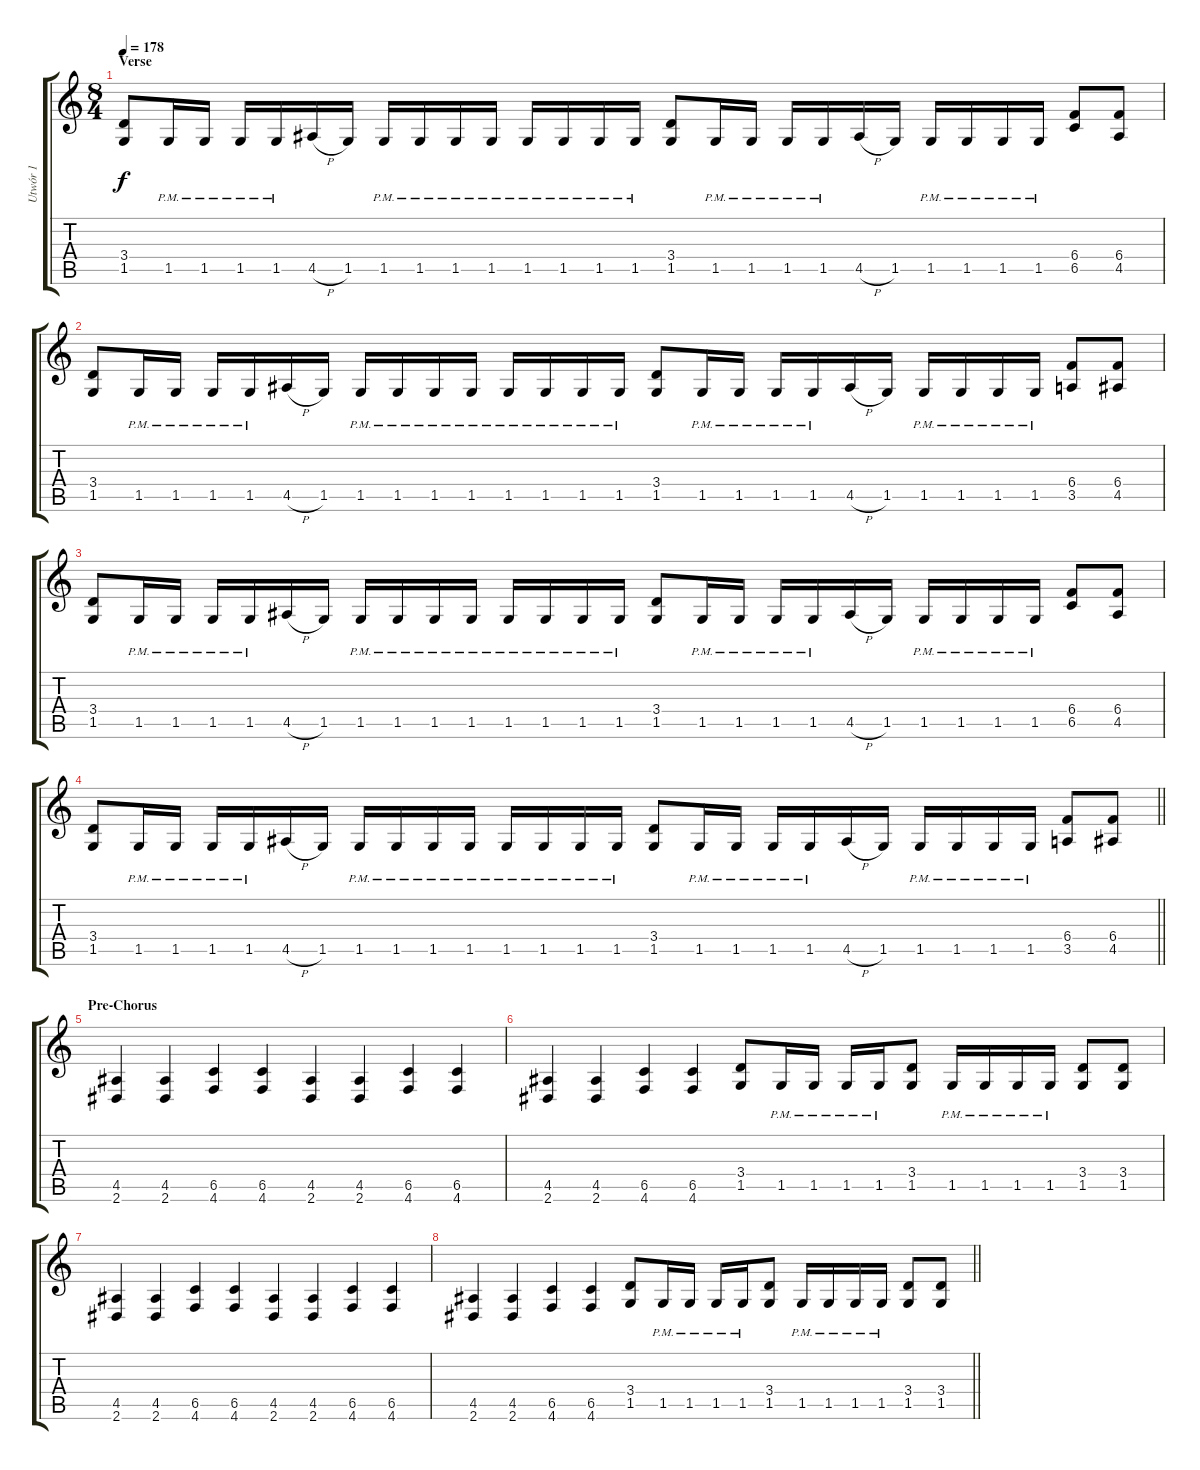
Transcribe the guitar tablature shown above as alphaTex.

\track ("Utwór 1" "Utwór 1") {instrument distortionguitar}
\staff {score tabs}
\tuning (Db4 Ab3 E3 B2 Gb2 Db2) {hide}
\ts (8 4)
\section ("" "Verse")
\tempo 178
\clef g2
\ks c
(3.4 1.5).8{dy f} 1.5{pm}.16 1.5{pm}.16 1.5{pm}.16 1.5{pm}.16 4.5{h}.16 1.5.16 1.5{pm}.16 1.5{pm}.16 1.5{pm}.16 1.5{pm}.16 1.5{pm}.16 1.5{pm}.16 1.5{pm}.16 1.5{pm}.16 (3.4 1.5).8 1.5{pm}.16 1.5{pm}.16 1.5{pm}.16 1.5{pm}.16 4.5{h}.16 1.5.16 1.5{pm}.16 1.5{pm}.16 1.5{pm}.16 1.5{pm}.16 (6.4 6.5).8 (6.4 4.5).8 |
(3.4 1.5).8 1.5{pm}.16 1.5{pm}.16 1.5{pm}.16 1.5{pm}.16 4.5{h}.16 1.5.16 1.5{pm}.16 1.5{pm}.16 1.5{pm}.16 1.5{pm}.16 1.5{pm}.16 1.5{pm}.16 1.5{pm}.16 1.5{pm}.16 (3.4 1.5).8 1.5{pm}.16 1.5{pm}.16 1.5{pm}.16 1.5{pm}.16 4.5{h}.16 1.5.16 1.5{pm}.16 1.5{pm}.16 1.5{pm}.16 1.5{pm}.16 (6.4 3.5).8 (6.4 4.5).8 |
(3.4 1.5).8 1.5{pm}.16 1.5{pm}.16 1.5{pm}.16 1.5{pm}.16 4.5{h}.16 1.5.16 1.5{pm}.16 1.5{pm}.16 1.5{pm}.16 1.5{pm}.16 1.5{pm}.16 1.5{pm}.16 1.5{pm}.16 1.5{pm}.16 (3.4 1.5).8 1.5{pm}.16 1.5{pm}.16 1.5{pm}.16 1.5{pm}.16 4.5{h}.16 1.5.16 1.5{pm}.16 1.5{pm}.16 1.5{pm}.16 1.5{pm}.16 (6.4 6.5).8 (6.4 4.5).8 |
\barLineRight lightlight
(3.4 1.5).8 1.5{pm}.16 1.5{pm}.16 1.5{pm}.16 1.5{pm}.16 4.5{h}.16 1.5.16 1.5{pm}.16 1.5{pm}.16 1.5{pm}.16 1.5{pm}.16 1.5{pm}.16 1.5{pm}.16 1.5{pm}.16 1.5{pm}.16 (3.4 1.5).8 1.5{pm}.16 1.5{pm}.16 1.5{pm}.16 1.5{pm}.16 4.5{h}.16 1.5.16 1.5{pm}.16 1.5{pm}.16 1.5{pm}.16 1.5{pm}.16 (6.4 3.5).8 (6.4 4.5).8 |
\section ("" "Pre-Chorus")
(4.5 2.6).4 (4.5 2.6).4 (6.5 4.6).4 (6.5 4.6).4 (4.5 2.6).4 (4.5 2.6).4 (6.5 4.6).4 (6.5 4.6).4 |
(4.5 2.6).4 (4.5 2.6).4 (6.5 4.6).4 (6.5 4.6).4 (3.4 1.5).8 1.5{pm}.16 1.5{pm}.16 1.5{pm}.16 1.5{pm}.16 (3.4 1.5).8 1.5{pm}.16 1.5{pm}.16 1.5{pm}.16 1.5{pm}.16 (3.4 1.5).8 (3.4 1.5).8 |
(4.5 2.6).4 (4.5 2.6).4 (6.5 4.6).4 (6.5 4.6).4 (4.5 2.6).4 (4.5 2.6).4 (6.5 4.6).4 (6.5 4.6).4 |
\barLineRight lightlight
(4.5 2.6).4 (4.5 2.6).4 (6.5 4.6).4 (6.5 4.6).4 (3.4 1.5).8 1.5{pm}.16 1.5{pm}.16 1.5{pm}.16 1.5{pm}.16 (3.4 1.5).8 1.5{pm}.16 1.5{pm}.16 1.5{pm}.16 1.5{pm}.16 (3.4 1.5).8 (3.4 1.5).8
